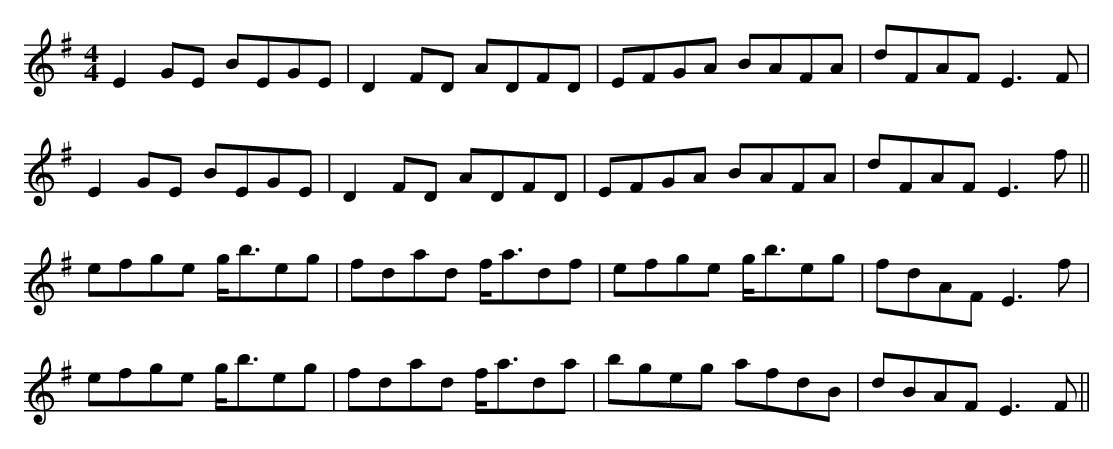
X:1
M:4/4
K:Emin
E2 GE BEGE|D2 FD ADFD|EFGA BAFA|dFAF E3F|
E2 GE BEGE|D2 FD ADFD|EFGA BAFA|dFAF E3f||
efge g<beg|fdad f<adf|efge g<beg|fdAF E3f|
efge g<beg|fdad f<ada|bgeg afdB|dBAF E3F||
